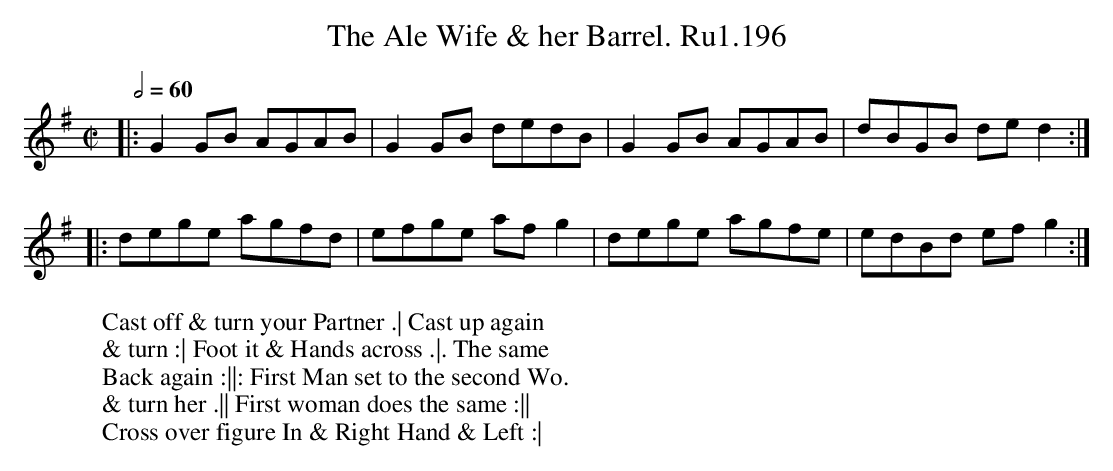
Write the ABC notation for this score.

X:1
T:Ale Wife & her Barrel. Ru1.196, The
M:C|
L:1/8
W:Cast off & turn your Partner .| Cast up again
W:& turn :| Foot it & Hands across .|. The same
W:Back again :||: First Man set to the second Wo.
W:& turn her .|| First woman does the same :||
W:Cross over figure In & Right Hand & Left :|
Q:2/4=60
K:G
|:G2GB AGAB | G2GB dedB | G2GB AGAB | dBGB ded2 :|
|: dege agfd | efge afg2 | dege agfe | edBd efg2 :|]
